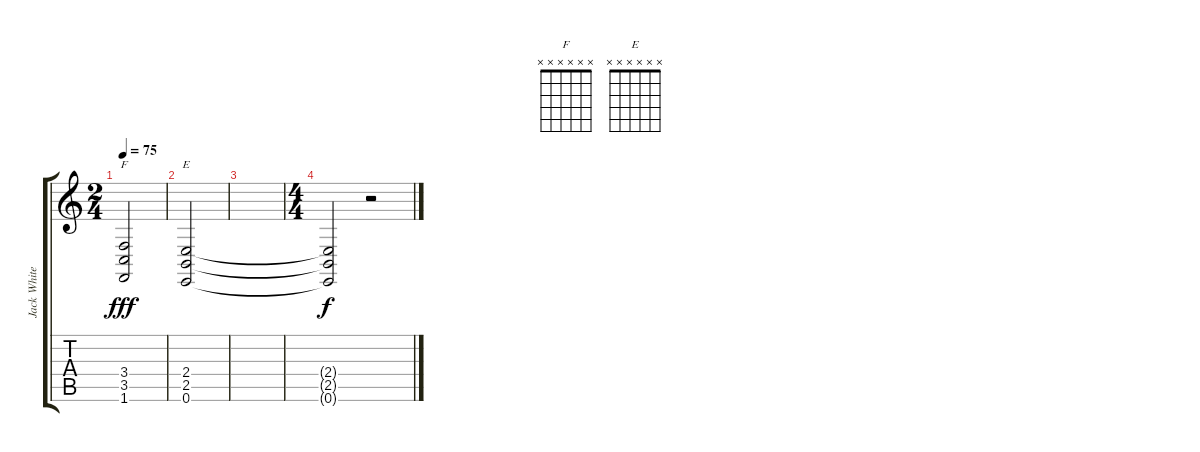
\track ("Jack White (Arr. for Guitar)" "Jack White") {instrument electricpiano1}
\staff {score tabs}
\tuning (E4 B3 G3 D3 A2 E2) {hide}
\chord ("F" x x x x x x)
\chord ("E" x x x x x x)
\ts (2 4)
\tempo 75
\clef g2
\ks c
(3.4 3.5 1.6).2{ch "F" dy fff} |
(2.4 2.5 0.6).2{ch "E"} |
|
\ts (4 4)
(2.4{t} 2.5{t} 0.6{t}).2{dy f} r.2
